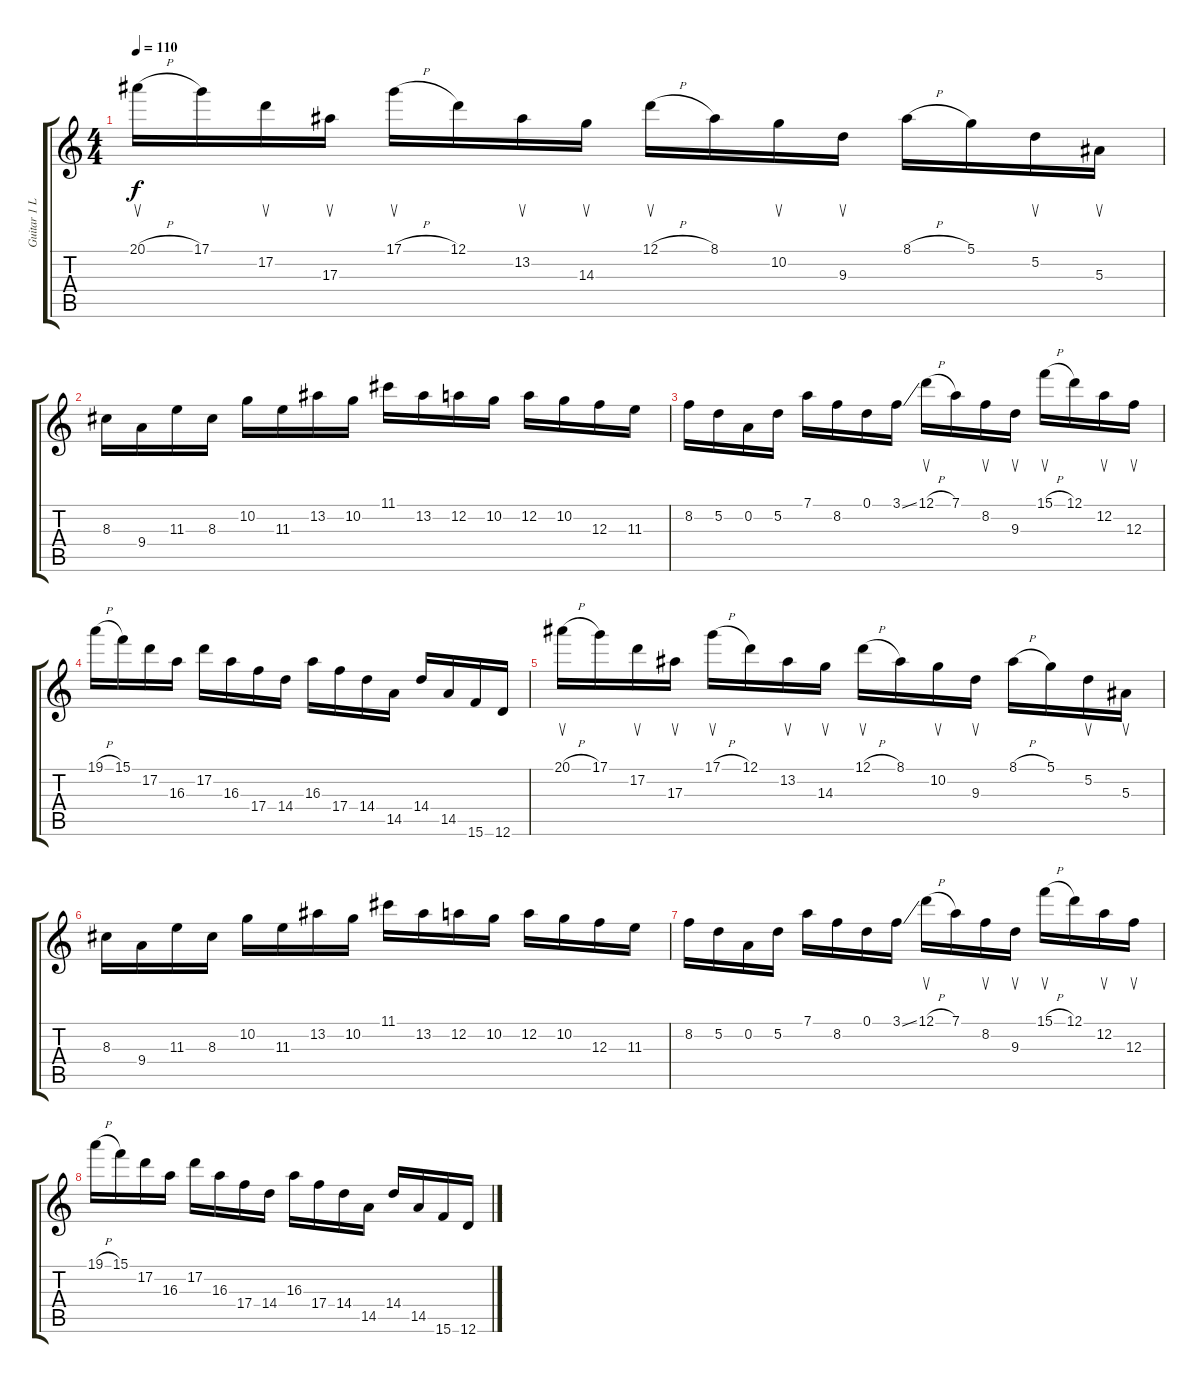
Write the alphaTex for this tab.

\track ("Guitar 1 Lead - Tonal" "Guitar 1 L") {instrument distortionguitar}
\staff {score tabs}
\tuning (D4 A3 F3 C3 G2 D2) {hide}
\ts (4 4)
\tempo 110
\clef g2
\ks c
20.1{h}.16{su dy f} 17.1.16 17.2.16{su} 17.3.16{su} 17.1{h}.16{su} 12.1.16 13.2.16{su} 14.3.16{su} 12.1{h}.16{su} 8.1.16 10.2.16{su} 9.3.16{su} 8.1{h}.16 5.1.16 5.2.16{su} 5.3.16{su} |
8.3.16 9.4.16 11.3.16 8.3.16 10.2.16 11.3.16 13.2.16 10.2.16 11.1.16 13.2.16 12.2.16 10.2.16 12.2.16 10.2.16 12.3.16 11.3.16 |
8.2.16 5.2.16 0.2.16 5.2.16 7.1.16 8.2.16 0.1.16 3.1{ss}.16 12.1{h}.16{su} 7.1.16 8.2.16{su} 9.3.16{su} 15.1{h}.16{su} 12.1.16 12.2.16{su} 12.3.16{su} |
19.1{h}.16 15.1.16 17.2.16 16.3.16 17.2.16 16.3.16 17.4.16 14.4.16 16.3.16 17.4.16 14.4.16 14.5.16 14.4.16 14.5.16 15.6.16 12.6.16 |
20.1{h}.16{su} 17.1.16 17.2.16{su} 17.3.16{su} 17.1{h}.16{su} 12.1.16 13.2.16{su} 14.3.16{su} 12.1{h}.16{su} 8.1.16 10.2.16{su} 9.3.16{su} 8.1{h}.16 5.1.16 5.2.16{su} 5.3.16{su} |
8.3.16 9.4.16 11.3.16 8.3.16 10.2.16 11.3.16 13.2.16 10.2.16 11.1.16 13.2.16 12.2.16 10.2.16 12.2.16 10.2.16 12.3.16 11.3.16 |
8.2.16 5.2.16 0.2.16 5.2.16 7.1.16 8.2.16 0.1.16 3.1{ss}.16 12.1{h}.16{su} 7.1.16 8.2.16{su} 9.3.16{su} 15.1{h}.16{su} 12.1.16 12.2.16{su} 12.3.16{su} |
19.1{h}.16 15.1.16 17.2.16 16.3.16 17.2.16 16.3.16 17.4.16 14.4.16 16.3.16 17.4.16 14.4.16 14.5.16 14.4.16 14.5.16 15.6.16 12.6.16
